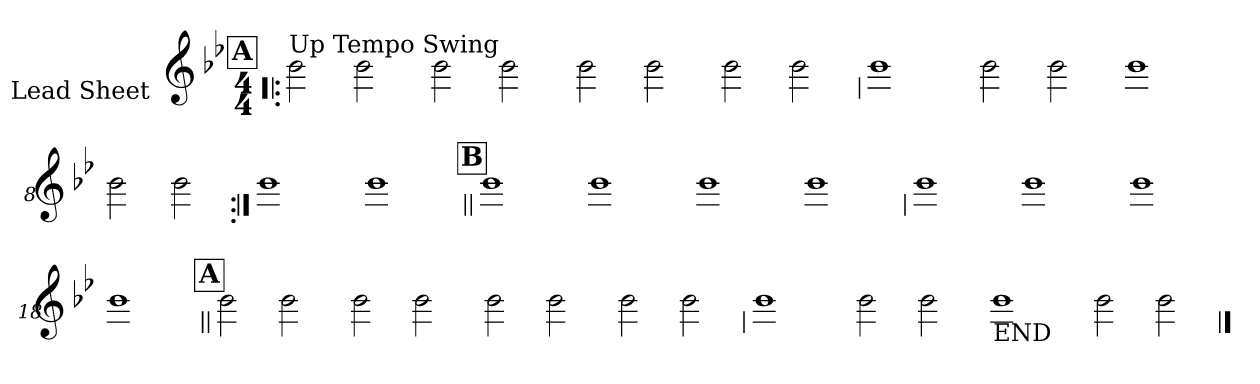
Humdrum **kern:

**kern
*part1
*staff1
*I"Lead Sheet
*stria0
*clefG2
*k[b-e-]
*B-:
*M4/4
!!LO:REH:place=s1:a:t=A
=1!|:
!LO:TX:a:t=Up Tempo Swing
2b-
2b-
=2-
2b-
2b-
=3-
2b-
2b-
=4-
2b-
2b-
!!LO:LB:g=z
=5
1b-
=6-
2b-
2b-
=7-
1b-
=8-
2b-
2b-
!!LO:LB:g=z
=9:|!
1b-
=10-
1b-
!!LO:LB:g=z
!!LO:REH:place=s1:a:t=B
=11||
1b-
=12-
1b-
=13-
1b-
=14-
1b-
!!LO:LB:g=z
=15
1b-
=16-
1b-
=17-
1b-
=18-
1b-
!!LO:LB:g=z
!!LO:REH:place=s1:a:t=A
=19||
2b-
2b-
=20-
2b-
2b-
=21-
2b-
2b-
=22-
2b-
2b-
!!LO:LB:g=z
=23
1b-
=24-
2b-
2b-
=25-
!LO:TX:b:t=END
1b-
=26-
2b-
2b-
==
*-
